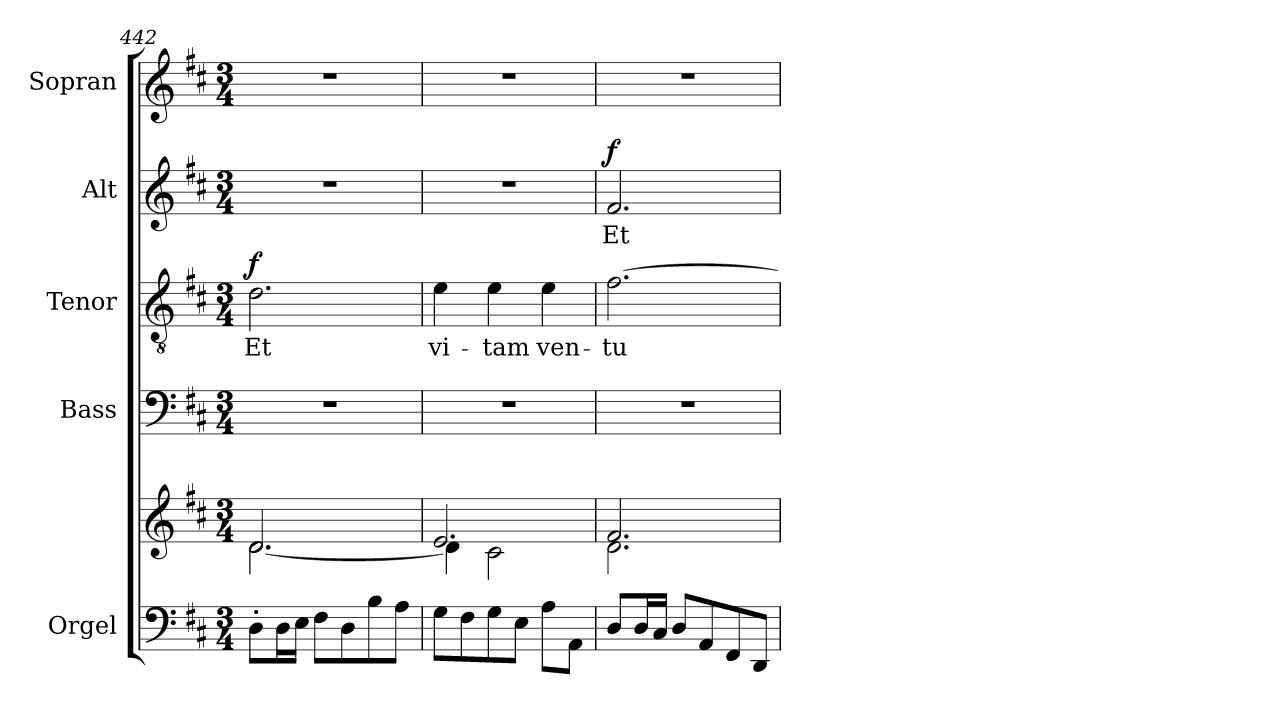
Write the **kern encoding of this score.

**kern	**kern	**kern	**kern	**text	**dynam	**kern	**text	**dynam	**kern
*part5	*part5	*part4	*part3	*part3	*part3	*part2	*part2	*part2	*part1
*staff6	*staff5	*staff4	*staff3	*staff3	*staff3	*staff2	*staff2	*staff2	*staff1
*I"Orgel	*	*I"Bass	*I"Tenor	*	*	*I"Alt	*	*	*I"Sopran
*I'Org.	*	*I'B	*I'T	*	*	*I'A	*	*	*I'S
!!LO:LB:g=z
*clefF4	*clefG2	*clefF4	*clefGv2	*	*	*clefG2	*	*	*clefG2
*k[f#c#]	*k[f#c#]	*k[f#c#]	*k[f#c#]	*	*	*k[f#c#]	*	*	*k[f#c#]
*D:	*D:	*D:	*D:	*	*	*D:	*	*	*D:
*M3/4	*M3/4	*M3/4	*M3/4	*	*	*M3/4	*	*	*M3/4
=442	=442	=442	=442	=442	=442	=442	=442	=442	=442
*	*^	*	*	*	*	*	*	*	*
!	!	!	!	!	!LO:LY:b	!LO:DY:a	!	!	!	!
8D'>\L	2.d/	[<2.d\	2.r	2.d\	Et	f	2.r	.	.	2.r
16D\L	.	.	.	.	.	.	.	.	.	.
16E\JJ	.	.	.	.	.	.	.	.	.	.
8F#\L	.	.	.	.	.	.	.	.	.	.
8D\	.	.	.	.	.	.	.	.	.	.
8B\	.	.	.	.	.	.	.	.	.	.
8A\J	.	.	.	.	.	.	.	.	.	.
=443	=443	=443	=443	=443	=443	=443	=443	=443	=443	=443
!	!	!	!	!	!LO:LY:b	!	!	!	!	!
8G\L	2.e/	4d\]	2.r	4e\	vi-	.	2.r	.	.	2.r
8F#\	.	.	.	.	.	.	.	.	.	.
!	!	!	!	!	!LO:LY:b	!	!	!	!	!
8G\	.	2c#\	.	4e\	-tam	.	.	.	.	.
8E\J	.	.	.	.	.	.	.	.	.	.
!	!	!	!	!	!LO:LY:b	!	!	!	!	!
8A\L	.	.	.	4e\	ven-	.	.	.	.	.
8AA\J	.	.	.	.	.	.	.	.	.	.
=444	=444	=444	=444	=444	=444	=444	=444	=444	=444	=444
!	!	!	!	!	!LO:LY:b	!	!	!LO:LY:b	!LO:DY:a	!
8D/L	2.f#/	2.d\	2.r	[2.f#\	-tu-	.	2.f#/	Et	f	2.r
16D/L	.	.	.	.	.	.	.	.	.	.
16C#/JJ	.	.	.	.	.	.	.	.	.	.
8D/L	.	.	.	.	.	.	.	.	.	.
8AA/	.	.	.	.	.	.	.	.	.	.
8FF#/	.	.	.	.	.	.	.	.	.	.
8DD/J	.	.	.	.	.	.	.	.	.	.
*	*v	*v	*	*	*	*	*	*	*	*
=	=	=	=	=	=	=	=	=	=
*-	*-	*-	*-	*-	*-	*-	*-	*-	*-
